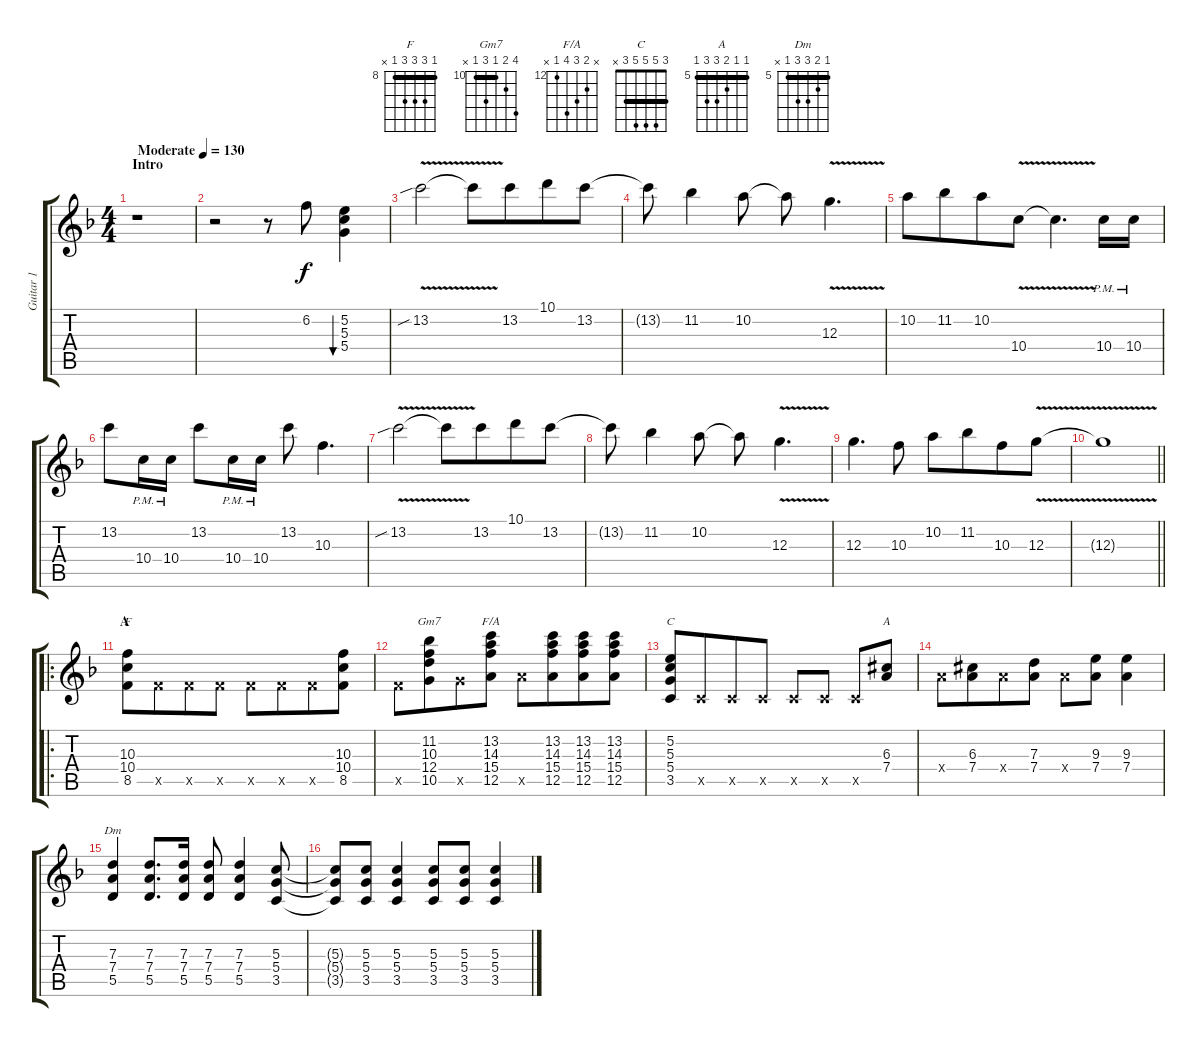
\track ("Guitar 1" "Guitar 1") {instrument distortionguitar}
\staff {score tabs}
\tuning (E4 B3 G3 D3 A2 E2) {hide}
\chord ("F" 8 10 10 10 8 x) {firstfret 8 barre 8}
\chord ("Gm7" 13 11 10 12 10 x) {firstfret 10 barre 10}
\chord ("F/A" x 13 14 15 12 x) {firstfret 12}
\chord ("C" 3 5 5 5 3 x) {barre 3}
\chord ("A" 5 5 6 7 7 5) {firstfret 5 barre 5}
\chord ("Dm" 5 6 7 7 5 x) {firstfret 5 barre 5}
\ts (4 4)
\section ("" "Intro")
\tempo (130 "Moderate")
\clef g2
\ks dminor
r.1{dy f instrument distortionguitar} |
r.2 r.8 6.2.8 (5.2 5.3 5.4).4{bu 60} |
13.2{v sib}.2 13.2{t}.8 13.2.8{beam merge} 10.1.8 13.2.8 |
13.2{t}.8 11.2.4 10.2.8 10.2{t}.8 12.3{v}.4{d} |
10.2.8 11.2.8{beam merge} 10.2.8 10.4{v}.8 10.4{t}.4{d beam split} 10.4{pm}.16{beam merge} 10.4{pm}.16 |
13.2.8 10.4{pm}.16 10.4{pm}.16 13.2.8 10.4{pm}.16 10.4{pm}.16 13.2.8 10.3.4{d} |
13.2{v sib}.2 13.2{t}.8 13.2.8{beam merge} 10.1.8 13.2.8 |
13.2{t}.8 11.2.4 10.2.8 10.2{t}.8 12.3{v}.4{d} |
12.3.4{d} 10.3.8 10.2.8 11.2.8{beam merge} 10.3.8 12.3{v}.8 |
\barLineRight lightlight
12.3{t}.1 |
\ro
\section ("" "A")
(10.3 10.4 8.5).8{ch "F"} 8.5{x}.8{beam merge} 8.5{x}.8 8.5{x}.8 8.5{x}.8 8.5{x}.8{beam merge} 8.5{x}.8 (10.3 10.4 8.5).8 |
8.5{x}.8 (11.2 10.3 12.4 10.5).8{ch "Gm7" beam merge} 10.5{x}.8 (13.2 14.3 15.4 12.5).8{ch "F/A"} 12.5{x}.8 (13.2 14.3 15.4 12.5).8{beam merge} (13.2 14.3 15.4 12.5).8 (13.2 14.3 15.4 12.5).8 |
(5.2 5.3 5.4 3.5).8{ch "C"} 3.5{x}.8{beam merge} 3.5{x}.8 3.5{x}.8 3.5{x}.8 3.5{x}.8 3.5{x}.8 (6.3{acc #} 7.4).8{ch "A"} |
7.4{x}.8 (6.3{acc #} 7.4).8{beam merge} 7.4{x}.8 (7.3 7.4).8 7.4{x}.8 (9.3 7.4).8 (9.3 7.4).4 |
(7.3 7.4 5.5).4{ch "Dm"} (7.3 7.4 5.5).8{d} (7.3 7.4 5.5).16 (7.3 7.4 5.5).8 (7.3 7.4 5.5).4 (5.3 5.4 3.5).8 |
(5.3{t} 5.4{t} 3.5{t}).8 (5.3 5.4 3.5).8 (5.3 5.4 3.5).4 (5.3 5.4 3.5).8 (5.3 5.4 3.5).8 (5.3 5.4 3.5).4
